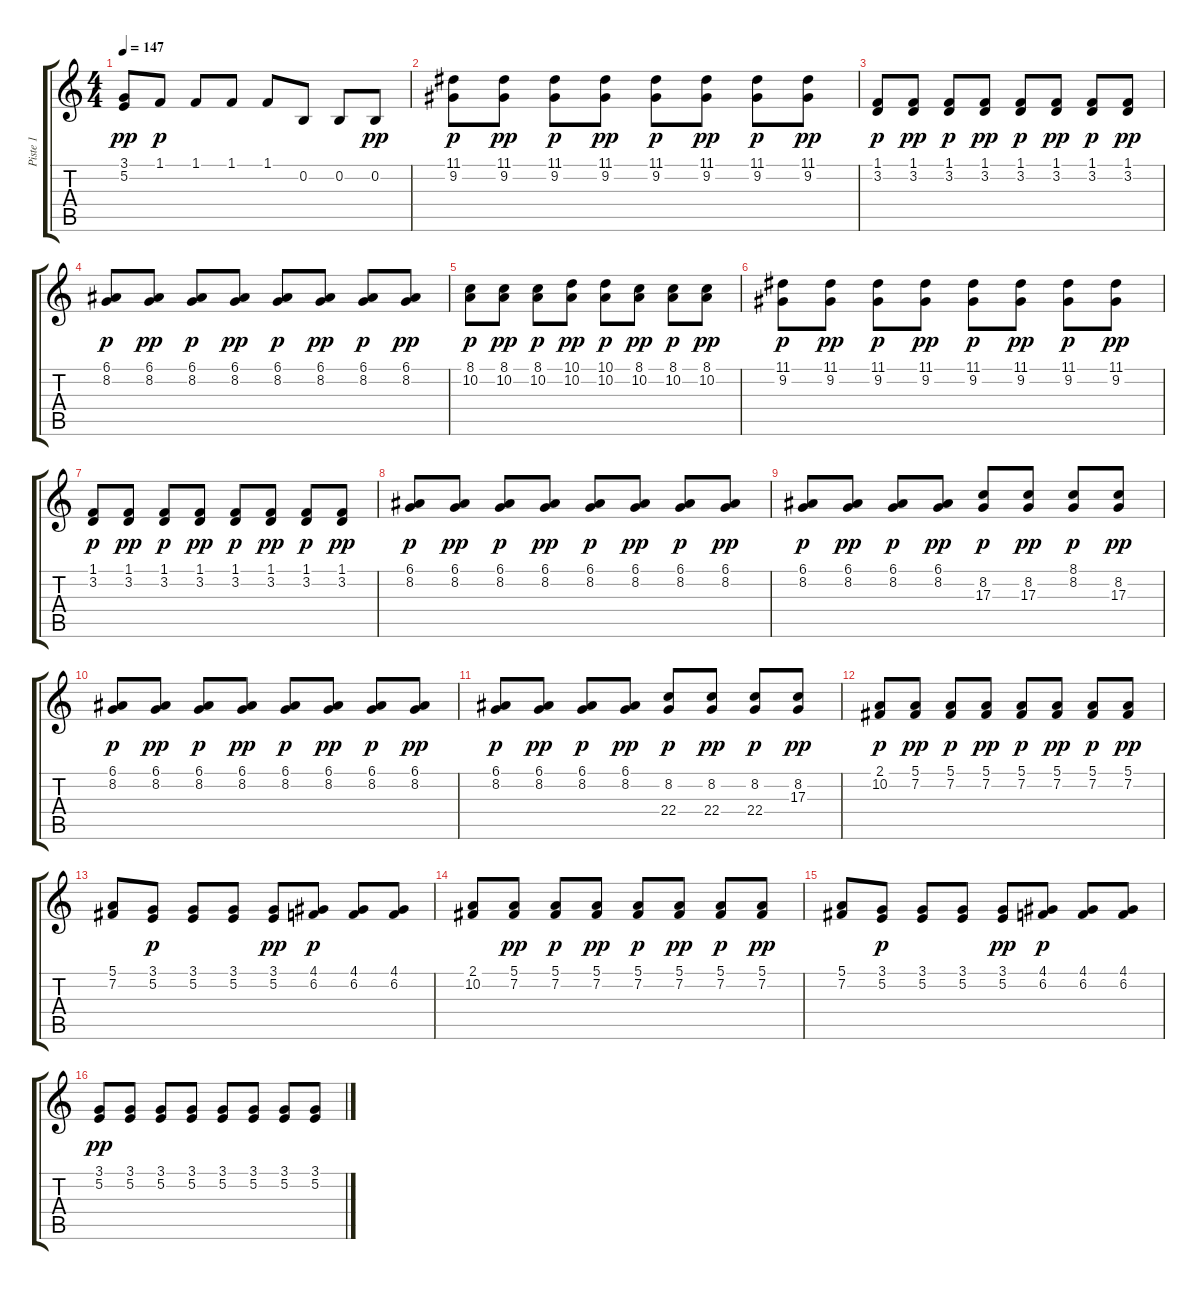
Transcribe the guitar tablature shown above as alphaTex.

\track ("Piste 1" "Piste 1") {instrument clavinet}
\staff {score tabs}
\tuning (E4 B3 G3 D3 A2 E2) {hide}
\ts (4 4)
\tempo 147
\clef g2
\ks c
(3.1 5.2).8{dy pp} 1.1.8{dy p} 1.1.8 1.1.8 1.1.8 0.2.8 0.2.8 0.2.8{dy pp} |
(11.1 9.2).8{dy p} (11.1 9.2).8{dy pp} (11.1 9.2).8{dy p} (11.1 9.2).8{dy pp} (11.1 9.2).8{dy p} (11.1 9.2).8{dy pp} (11.1 9.2).8{dy p} (11.1 9.2).8{dy pp} |
(1.1 3.2).8{dy p} (1.1 3.2).8{dy pp} (1.1 3.2).8{dy p} (1.1 3.2).8{dy pp} (1.1 3.2).8{dy p} (1.1 3.2).8{dy pp} (1.1 3.2).8{dy p} (1.1 3.2).8{dy pp} |
(6.1 8.2).8{dy p} (6.1 8.2).8{dy pp} (6.1 8.2).8{dy p} (6.1 8.2).8{dy pp} (6.1 8.2).8{dy p} (6.1 8.2).8{dy pp} (6.1 8.2).8{dy p} (6.1 8.2).8{dy pp} |
(8.1 10.2).8{dy p} (8.1 10.2).8{dy pp} (8.1 10.2).8{dy p} (10.1 10.2).8{dy pp} (10.1 10.2).8{dy p} (8.1 10.2).8{dy pp} (8.1 10.2).8{dy p} (8.1 10.2).8{dy pp} |
(11.1 9.2).8{dy p} (11.1 9.2).8{dy pp} (11.1 9.2).8{dy p} (11.1 9.2).8{dy pp} (11.1 9.2).8{dy p} (11.1 9.2).8{dy pp} (11.1 9.2).8{dy p} (11.1 9.2).8{dy pp} |
(1.1 3.2).8{dy p} (1.1 3.2).8{dy pp} (1.1 3.2).8{dy p} (1.1 3.2).8{dy pp} (1.1 3.2).8{dy p} (1.1 3.2).8{dy pp} (1.1 3.2).8{dy p} (1.1 3.2).8{dy pp} |
(6.1 8.2).8{dy p} (6.1 8.2).8{dy pp} (6.1 8.2).8{dy p} (6.1 8.2).8{dy pp} (6.1 8.2).8{dy p} (6.1 8.2).8{dy pp} (6.1 8.2).8{dy p} (6.1 8.2).8{dy pp} |
(6.1 8.2).8{dy p} (6.1 8.2).8{dy pp} (6.1 8.2).8{dy p} (6.1 8.2).8{dy pp} (8.2 17.3).8{dy p} (8.2 17.3).8{dy pp} (8.1 8.2).8{dy p} (8.2 17.3).8{dy pp} |
(6.1 8.2).8{dy p} (6.1 8.2).8{dy pp} (6.1 8.2).8{dy p} (6.1 8.2).8{dy pp} (6.1 8.2).8{dy p} (6.1 8.2).8{dy pp} (6.1 8.2).8{dy p} (6.1 8.2).8{dy pp} |
(6.1 8.2).8{dy p} (6.1 8.2).8{dy pp} (6.1 8.2).8{dy p} (6.1 8.2).8{dy pp} (8.2 22.4).8{dy p} (8.2 22.4).8{dy pp} (8.2 22.4).8{dy p} (8.2 17.3).8{dy pp} |
(2.1 10.2).8{dy p} (5.1 7.2).8{dy pp} (5.1 7.2).8{dy p} (5.1 7.2).8{dy pp} (5.1 7.2).8{dy p} (5.1 7.2).8{dy pp} (5.1 7.2).8{dy p} (5.1 7.2).8{dy pp} |
(5.1 7.2).8 (3.1 5.2).8{dy p} (3.1 5.2).8 (3.1 5.2).8 (3.1 5.2).8{dy pp} (4.1 6.2).8{dy p} (4.1 6.2).8 (4.1 6.2).8 |
(2.1 10.2).8 (5.1 7.2).8{dy pp} (5.1 7.2).8{dy p} (5.1 7.2).8{dy pp} (5.1 7.2).8{dy p} (5.1 7.2).8{dy pp} (5.1 7.2).8{dy p} (5.1 7.2).8{dy pp} |
(5.1 7.2).8 (3.1 5.2).8{dy p} (3.1 5.2).8 (3.1 5.2).8 (3.1 5.2).8{dy pp} (4.1 6.2).8{dy p} (4.1 6.2).8 (4.1 6.2).8 |
(3.1 5.2).8{dy pp} (3.1 5.2).8 (3.1 5.2).8 (3.1 5.2).8 (3.1 5.2).8 (3.1 5.2).8 (3.1 5.2).8 (3.1 5.2).8
